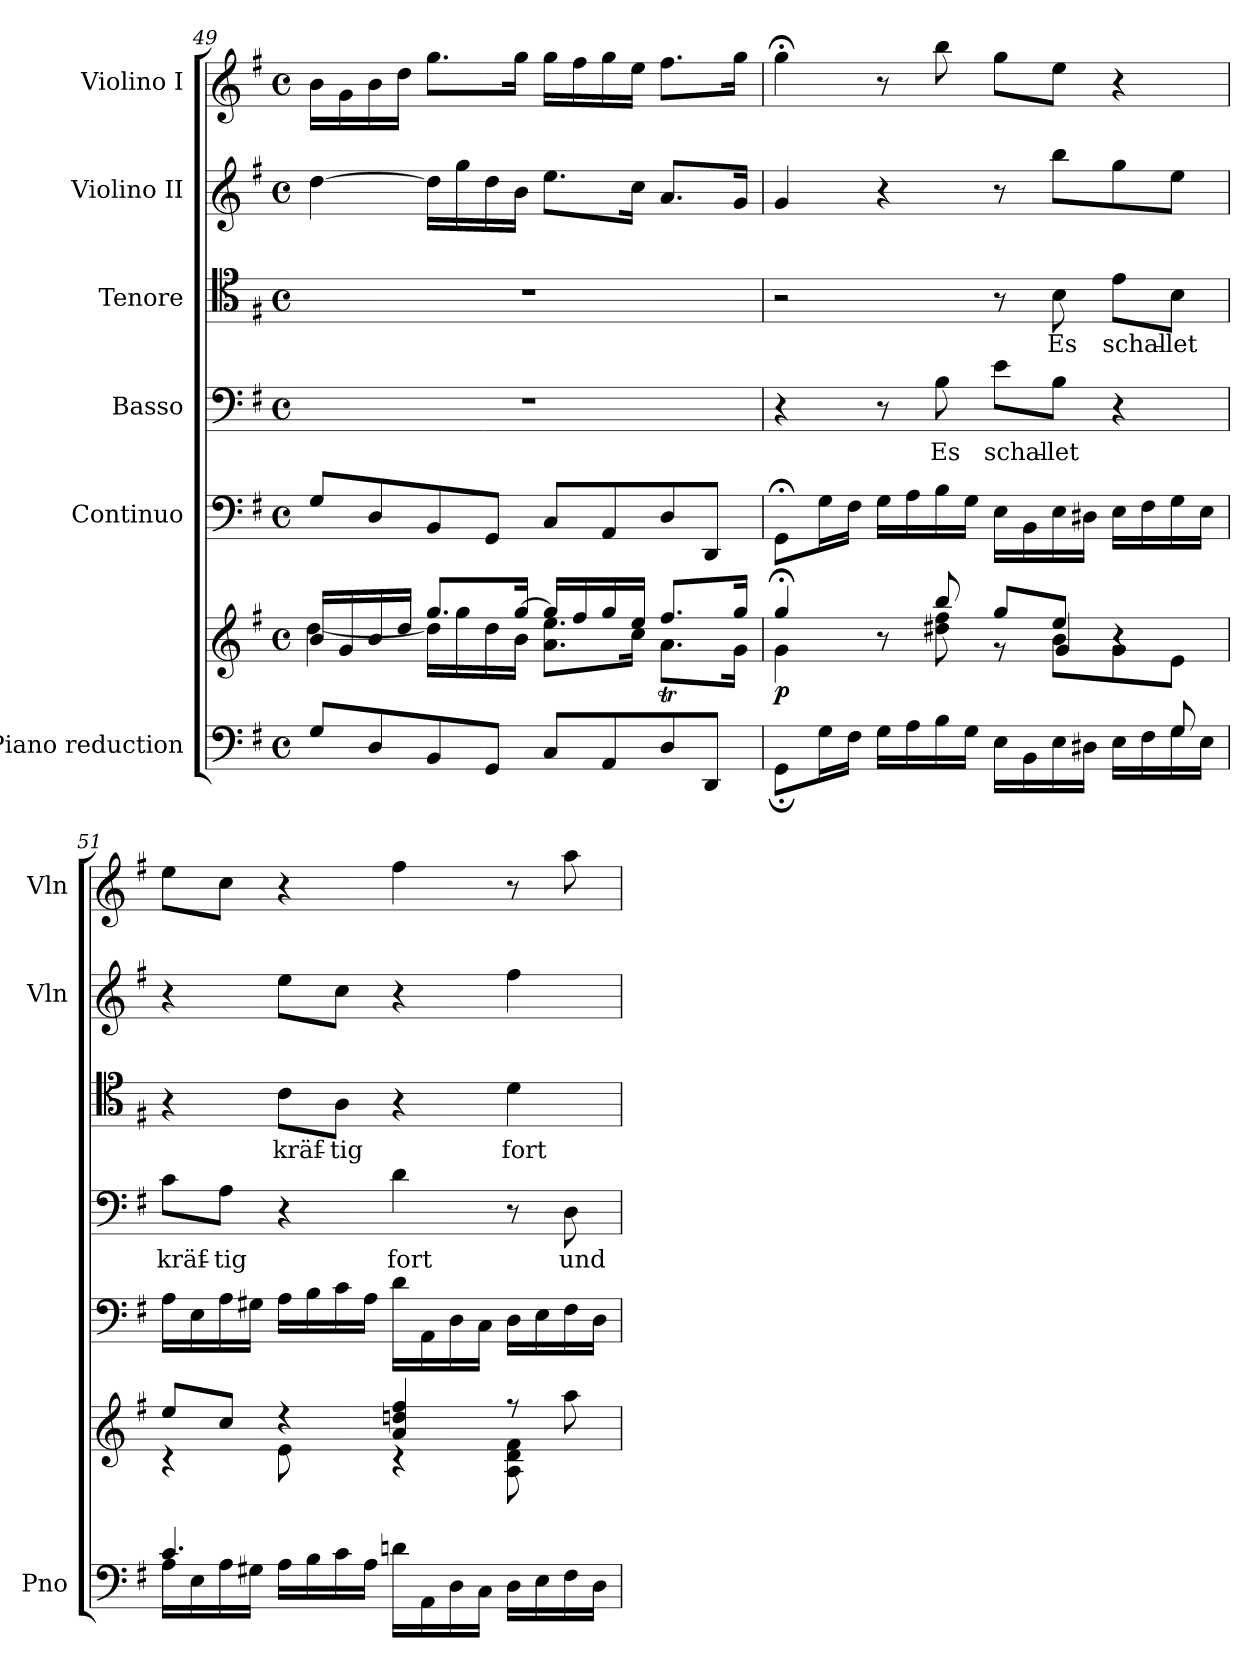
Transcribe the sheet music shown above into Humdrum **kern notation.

**kern	**kern	**dynam	**kern	**kern	**text	**kern	**text	**kern	**dynam	**kern	**dynam
*part6	*part6	*part6	*part5	*part4	*part4	*part3	*part3	*part2	*part2	*part1	*part1
*staff7	*staff6	*staff6/7	*staff5	*staff4	*staff4	*staff3	*staff3	*staff2	*staff2	*staff1	*staff1
*I"Piano reduction	*	*	*I"Continuo	*I"Basso	*	*I"Tenore	*	*I"Violino II	*	*I"Violino I	*
*I'Pno	*	*	*	*	*	*	*	*I'Vln	*	*I'Vln	*
!!LO:PB:g=z
*clefF4	*clefG2	*	*clefF4	*clefF4	*	*clefC4	*	*clefG2	*	*clefG2	*
*k[f#]	*k[f#]	*	*k[f#]	*k[f#]	*	*k[f#]	*	*k[f#]	*	*k[f#]	*
*M4/4	*M4/4	*	*M4/4	*M4/4	*	*M4/4	*	*M4/4	*	*M4/4	*
*met(c)	*met(c)	*	*met(c)	*met(c)	*	*met(c)	*	*met(c)	*	*met(c)	*
=49	=49	=49	=49	=49	=49	=49	=49	=49	=49	=49	=49
*	*^	*	*	*	*	*	*	*	*	*	*
8G/L	16b/LL	[4dd\	.	8G/L	1r	.	1r	.	[4dd\	.	16b\LL	.
.	16g/	.	.	.	.	.	.	.	.	.	16g\	.
8D/	16b/	.	.	8D/	.	.	.	.	.	.	16b\	.
.	16dd/JJ	.	.	.	.	.	.	.	.	.	16dd\JJ	.
8BB/	8.gg/L	16dd\LL]	.	8BB/	.	.	.	.	16dd\LL]	.	8.gg\L	.
.	.	16gg\	.	.	.	.	.	.	16gg\	.	.	.
8GG/J	.	16dd\	.	8GG/J	.	.	.	.	16dd\	.	.	.
.	[16gg/Jk	16b\JJ	.	.	.	.	.	.	16b\JJ	.	16gg\Jk	.
8C/L	16gg/LL]	8.a\ 8.ee\L	.	8C/L	.	.	.	.	8.ee\L	.	16gg\LL	.
.	16ff#/	.	.	.	.	.	.	.	.	.	16ff#\	.
8AA/	16gg/	.	.	8AA/	.	.	.	.	.	.	16gg\	.
.	16ee/JJ	16cc\Jk	.	.	.	.	.	.	16cc\Jk	.	16ee\JJ	.
8D/	8.ff#/L	8.aT\L	.	8D/	.	.	.	.	8.a/L	.	8.ff#\L	.
8DD/J	.	.	.	8DD/J	.	.	.	.	.	.	.	.
.	16gg/Jk	16g\Jk	.	.	.	.	.	.	16g/Jk	.	16gg\Jk	.
=50	=50	=50	=50	=50	=50	=50	=50	=50	=50	=50	=50	=50
*^	*	*^	*	*	*	*	*	*	*	*	*	*
!	!	!	!	!	!LO:DY:b	!	!	!	!	!	!	!	!	!
2..ryy	8GG;\L	4gg;</	4g\	2ryy	p	8GG;\L	4r	.	2r	.	4g/	.	4gg;<\	.
.	16G\L	.	.	.	.	16G\L	.	.	.	.	.	.	.	.
.	16F#\JJ	.	.	.	.	16F#\JJ	.	.	.	.	.	.	.	.
.	16G\LL	8r	8ryy	.	.	16G\LL	8r	.	.	.	4r	.	8r	.
.	16A\	.	.	.	.	16A\	.	.	.	.	.	.	.	.
!	!	!	!	!	!	!	!	!LO:LY:b	!	!	!	!	!	!LO:DY:b
.	16B\	8bb/	8dd#X\ 8ff#\	.	.	16B\	8B\	Es	.	.	.	.	8bb\	other-dynamics
.	16G\JJ	.	.	.	.	16G\JJ	.	.	.	.	.	.	.	.
!	!	!	!	!	!	!	!	!LO:LY:b	!	!	!	!	!	!
.	16E\LL	8gg/L	8r	8ryy	.	16E\LL	8e\L	schal-	8r	.	8r	.	8gg\L	.
.	16BB\	.	.	.	.	16BB\	.	.	.	.	.	.	.	.
!	!	!	!	!	!	!	!	!LO:LY:b	!	!LO:LY:b	!	!LO:DY:b	!	!
.	16E\	8ee/J	8b\L	4g/	.	16E\	8B\J	-let	8B\	Es	8bb\L	other-dynamics	8ee\J	.
.	16D#X\JJ	.	.	.	.	16D#X\JJ	.	.	.	.	.	.	.	.
!	!	!	!	!	!	!	!	!	!	!LO:LY:b	!	!	!	!
.	16E\LL	4r	8g\	.	.	16E\LL	4r	.	8e\L	schal-	8gg\	.	4r	.
.	16F#\	.	.	.	.	16F#\	.	.	.	.	.	.	.	.
!	!	!	!	!	!	!	!	!	!	!LO:LY:b	!	!	!	!
8G/	16G\	.	8e\J	8ryy	.	16G\	.	.	8B\J	-let	8ee\J	.	.	.
.	16E\JJ	.	.	.	.	16E\JJ	.	.	.	.	.	.	.	.
*	*	*	*v	*v	*	*	*	*	*	*	*	*	*	*
=51	=51	=51	=51	=51	=51	=51	=51	=51	=51	=51	=51	=51	=51
*	*^	*	*	*	*	*	*	*	*	*	*	*	*
!	!	!	!	!	!	!	!	!LO:LY:b	!	!	!	!	!	!
4.ryy	4.c/	16A\LL	8ee/L	4r	.	16A\LL	8c\L	kräf-	4r	.	4r	.	8ee\L	.
.	.	16E\	.	.	.	16E\	.	.	.	.	.	.	.	.
!	!	!	!	!	!	!	!	!LO:LY:b	!	!	!	!	!	!
.	.	16A\	8cc/J	.	.	16A\	8A\J	-tig	.	.	.	.	8cc\J	.
.	.	16G#X\JJ	.	.	.	16G#X\JJ	.	.	.	.	.	.	.	.
!	!	!	!	!	!	!	!	!	!	!LO:LY:b	!	!	!	!
.	.	16A\LL	4r	8e\L	.	16A\LL	4r	.	8c\L	kräf-	8ee\L	.	4r	.
.	.	16B\	.	.	.	16B\	.	.	.	.	.	.	.	.
!	!	!	!	!	!	!	!	!	!	!LO:LY:b	!	!	!	!
8c/J	8ryy	16c\	.	8ryy	.	16c\	.	.	8A\J	-tig	8cc\J	.	.	.
.	.	16A\JJ	.	.	.	16A\JJ	.	.	.	.	.	.	.	.
!	!	!	!	!	!	!	!	!LO:LY:b	!	!	!	!	!	!
4.ryy	2ryy	16dn\LL	4a/ 4ddn/ 4ff#/	4r	.	16d\LL	4d\	fort	4r	.	4r	.	4ff#\	.
.	.	16AA\	.	.	.	16AA\	.	.	.	.	.	.	.	.
.	.	16D\	.	.	.	16D\	.	.	.	.	.	.	.	.
.	.	16C\JJ	.	.	.	16C\JJ	.	.	.	.	.	.	.	.
!	!	!	!	!	!	!	!	!	!	!LO:LY:b	!	!	!	!
.	.	16D\LL	8r	8A\ 8d\ 8f#\L	.	16D\LL	8r	.	4d\	fort	4ff#\	.	8r	.
.	.	16E\	.	.	.	16E\	.	.	.	.	.	.	.	.
!	!	!	!	!	!	!	!	!LO:LY:b	!	!	!	!	!	!
8F#/J	.	16F#\	8aa\	8ryy	.	16F#\	8D\	und	.	.	.	.	8aa\	.
.	.	16D\JJ	.	.	.	16D\JJ	.	.	.	.	.	.	.	.
*v	*v	*v	*	*	*	*	*	*	*	*	*	*	*	*
*	*v	*v	*	*	*	*	*	*	*	*	*	*
=	=	=	=	=	=	=	=	=	=	=	=
*-	*-	*-	*-	*-	*-	*-	*-	*-	*-	*-	*-
